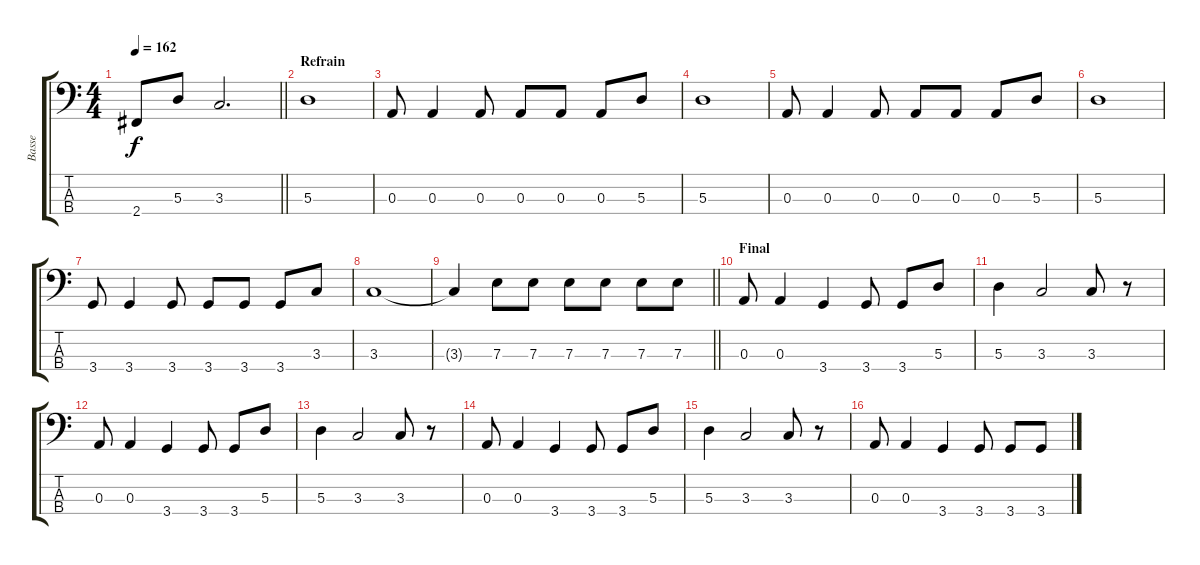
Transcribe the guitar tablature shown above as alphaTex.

\track ("Basse" "Basse") {instrument electricbassfinger}
\staff {score tabs}
\tuning (G2 D2 A1 E1) {hide}
\ts (4 4)
\tempo 162
\clef f4
\barLineRight lightlight
\ks c
2.4.8{dy f} 5.3.8 3.3.2{d} |
\section ("" "Refrain")
5.3.1 |
0.3.8 0.3.4 0.3.8 0.3.8 0.3.8 0.3.8 5.3.8 |
5.3.1 |
0.3.8 0.3.4 0.3.8 0.3.8 0.3.8 0.3.8 5.3.8 |
5.3.1 |
3.4.8 3.4.4 3.4.8 3.4.8 3.4.8 3.4.8 3.3.8 |
3.3.1 |
\barLineRight lightlight
3.3{t}.4 7.3.8 7.3.8 7.3.8 7.3.8 7.3.8 7.3.8 |
\section ("" "Final")
0.3.8 0.3.4 3.4.4 3.4.8 3.4.8 5.3.8 |
5.3.4 3.3.2 3.3.8 r.8 |
0.3.8 0.3.4 3.4.4 3.4.8 3.4.8 5.3.8 |
5.3.4 3.3.2 3.3.8 r.8 |
0.3.8 0.3.4 3.4.4 3.4.8 3.4.8 5.3.8 |
5.3.4 3.3.2 3.3.8 r.8 |
0.3.8 0.3.4 3.4.4 3.4.8 3.4.8 3.4.8
